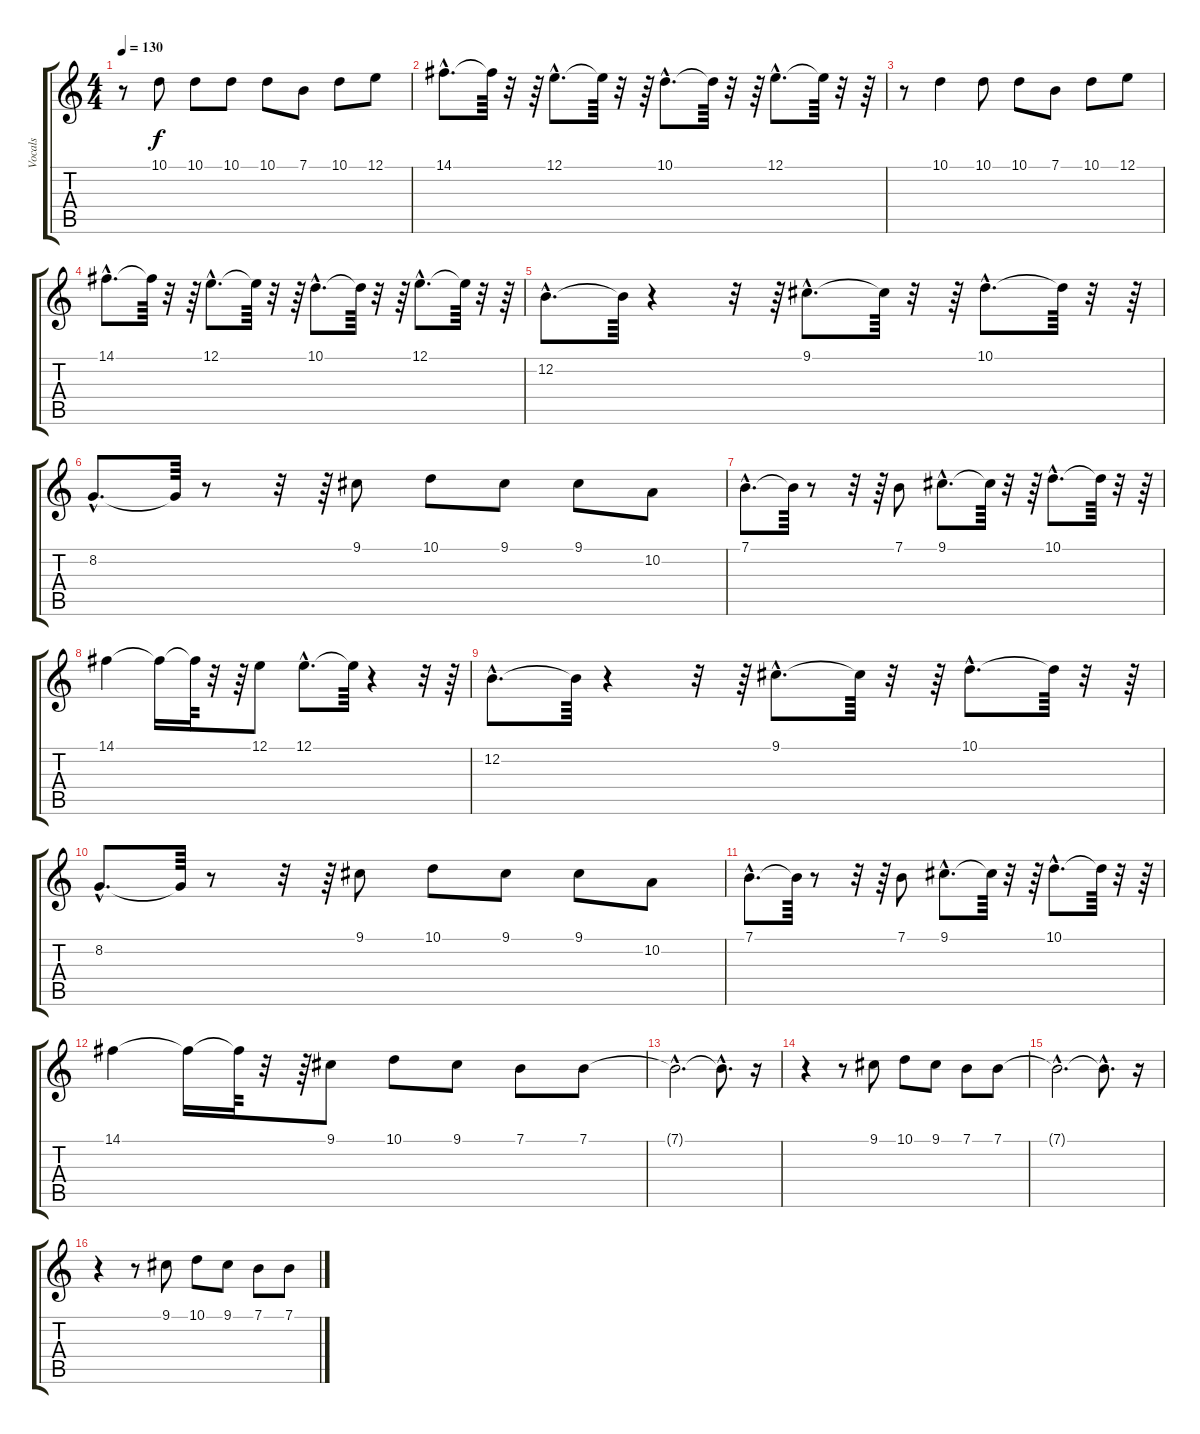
\track ("Vocals" "Vocals") {instrument choiraahs}
\staff {score tabs}
\tuning (E4 B3 G3 D3 A2 E2) {hide}
\ts (4 4)
\tempo 130
\clef g2
\ks c
r.8{dy f} 10.1.8 10.1.8 10.1.8 10.1.8 7.1.8 10.1.8 12.1.8 |
14.1{hac}.8{d} 14.1{t}.64 r.32 r.64 12.1{hac}.8{d} 12.1{t}.64 r.32 r.64 10.1{hac}.8{d} 10.1{t}.64 r.32 r.64 12.1{hac}.8{d} 12.1{t}.64 r.32 r.64 |
r.8 10.1.4 10.1.8 10.1.8 7.1.8 10.1.8 12.1.8 |
14.1{hac}.8{d} 14.1{t}.64 r.32 r.64 12.1{hac}.8{d} 12.1{t}.64 r.32 r.64 10.1{hac}.8{d} 10.1{t}.64 r.32 r.64 12.1{hac}.8{d} 12.1{t}.64 r.32 r.64 |
12.2{hac}.8{d} 12.2{t}.64 r.4 r.32 r.64 9.1{hac}.8{d} 9.1{t}.64 r.32 r.64 10.1{hac}.8{d} 10.1{t}.64 r.32 r.64 |
8.2{hac}.8{d} 8.2{t}.64 r.8 r.32 r.64 9.1.8 10.1.8 9.1.8 9.1.8 10.2.8 |
7.1{hac}.8{d} 7.1{t}.64 r.8 r.32 r.64 7.1.8 9.1{hac}.8{d} 9.1{t}.64 r.32 r.64 10.1{hac}.8{d} 10.1{t}.64 r.32 r.64 |
14.1.4 14.1{t}.16 14.1{t}.64 r.32 r.64 12.1.8 12.1{hac}.8{d} 12.1{t}.64 r.4 r.32 r.64 |
12.2{hac}.8{d} 12.2{t}.64 r.4 r.32 r.64 9.1{hac}.8{d} 9.1{t}.64 r.32 r.64 10.1{hac}.8{d} 10.1{t}.64 r.32 r.64 |
8.2{hac}.8{d} 8.2{t}.64 r.8 r.32 r.64 9.1.8 10.1.8 9.1.8 9.1.8 10.2.8 |
7.1{hac}.8{d} 7.1{t}.64 r.8 r.32 r.64 7.1.8 9.1{hac}.8{d} 9.1{t}.64 r.32 r.64 10.1{hac}.8{d} 10.1{t}.64 r.32 r.64 |
14.1.4 14.1{t}.16 14.1{t}.64 r.32 r.64 9.1.8 10.1.8 9.1.8 7.1.8 7.1.8 |
7.1{hac t}.2{d} 7.1{hac t}.8{d} r.16 |
r.4 r.8 9.1.8 10.1.8 9.1.8 7.1.8 7.1.8 |
7.1{hac t}.2{d} 7.1{hac t}.8{d} r.16 |
r.4 r.8 9.1.8 10.1.8 9.1.8 7.1.8 7.1.8
